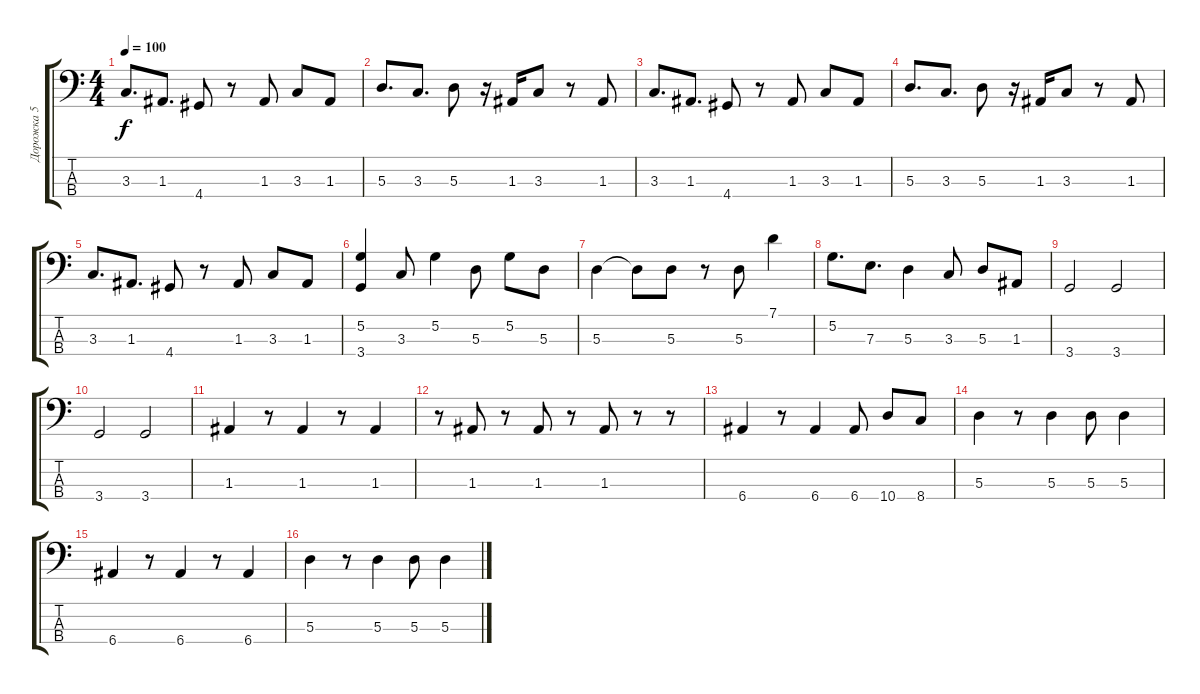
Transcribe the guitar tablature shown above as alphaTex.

\track ("Дорожка 5" "Дорожка 5") {instrument electricbassfinger}
\staff {score tabs}
\tuning (G2 D2 A1 E1) {hide}
\ts (4 4)
\tempo 100
\clef f4
\ks c
3.3.8{d dy f} 1.3.8{d} 4.4.8 r.8 1.3.8 3.3.8 1.3.8 |
5.3.8{d} 3.3.8{d} 5.3.8 r.16 1.3.16 3.3.8 r.8 1.3.8 |
3.3.8{d} 1.3.8{d} 4.4.8 r.8 1.3.8 3.3.8 1.3.8 |
5.3.8{d} 3.3.8{d} 5.3.8 r.16 1.3.16 3.3.8 r.8 1.3.8 |
3.3.8{d} 1.3.8{d} 4.4.8 r.8 1.3.8 3.3.8 1.3.8 |
(5.2 3.4).4 3.3.8 5.2.4 5.3.8 5.2.8 5.3.8 |
5.3.4 5.3{t}.8 5.3.8 r.8 5.3.8 7.1.4 |
5.2.8{d} 7.3.8{d} 5.3.4 3.3.8 5.3.8 1.3.8 |
3.4.2 3.4.2 |
3.4.2 3.4.2 |
1.3.4 r.8 1.3.4 r.8 1.3.4 |
r.8 1.3.8 r.8 1.3.8 r.8 1.3.8 r.8 r.8 |
6.4.4 r.8 6.4.4 6.4.8 10.4.8 8.4.8 |
5.3.4 r.8 5.3.4 5.3.8 5.3.4 |
6.4.4 r.8 6.4.4 r.8 6.4.4 |
5.3.4 r.8 5.3.4 5.3.8 5.3.4
